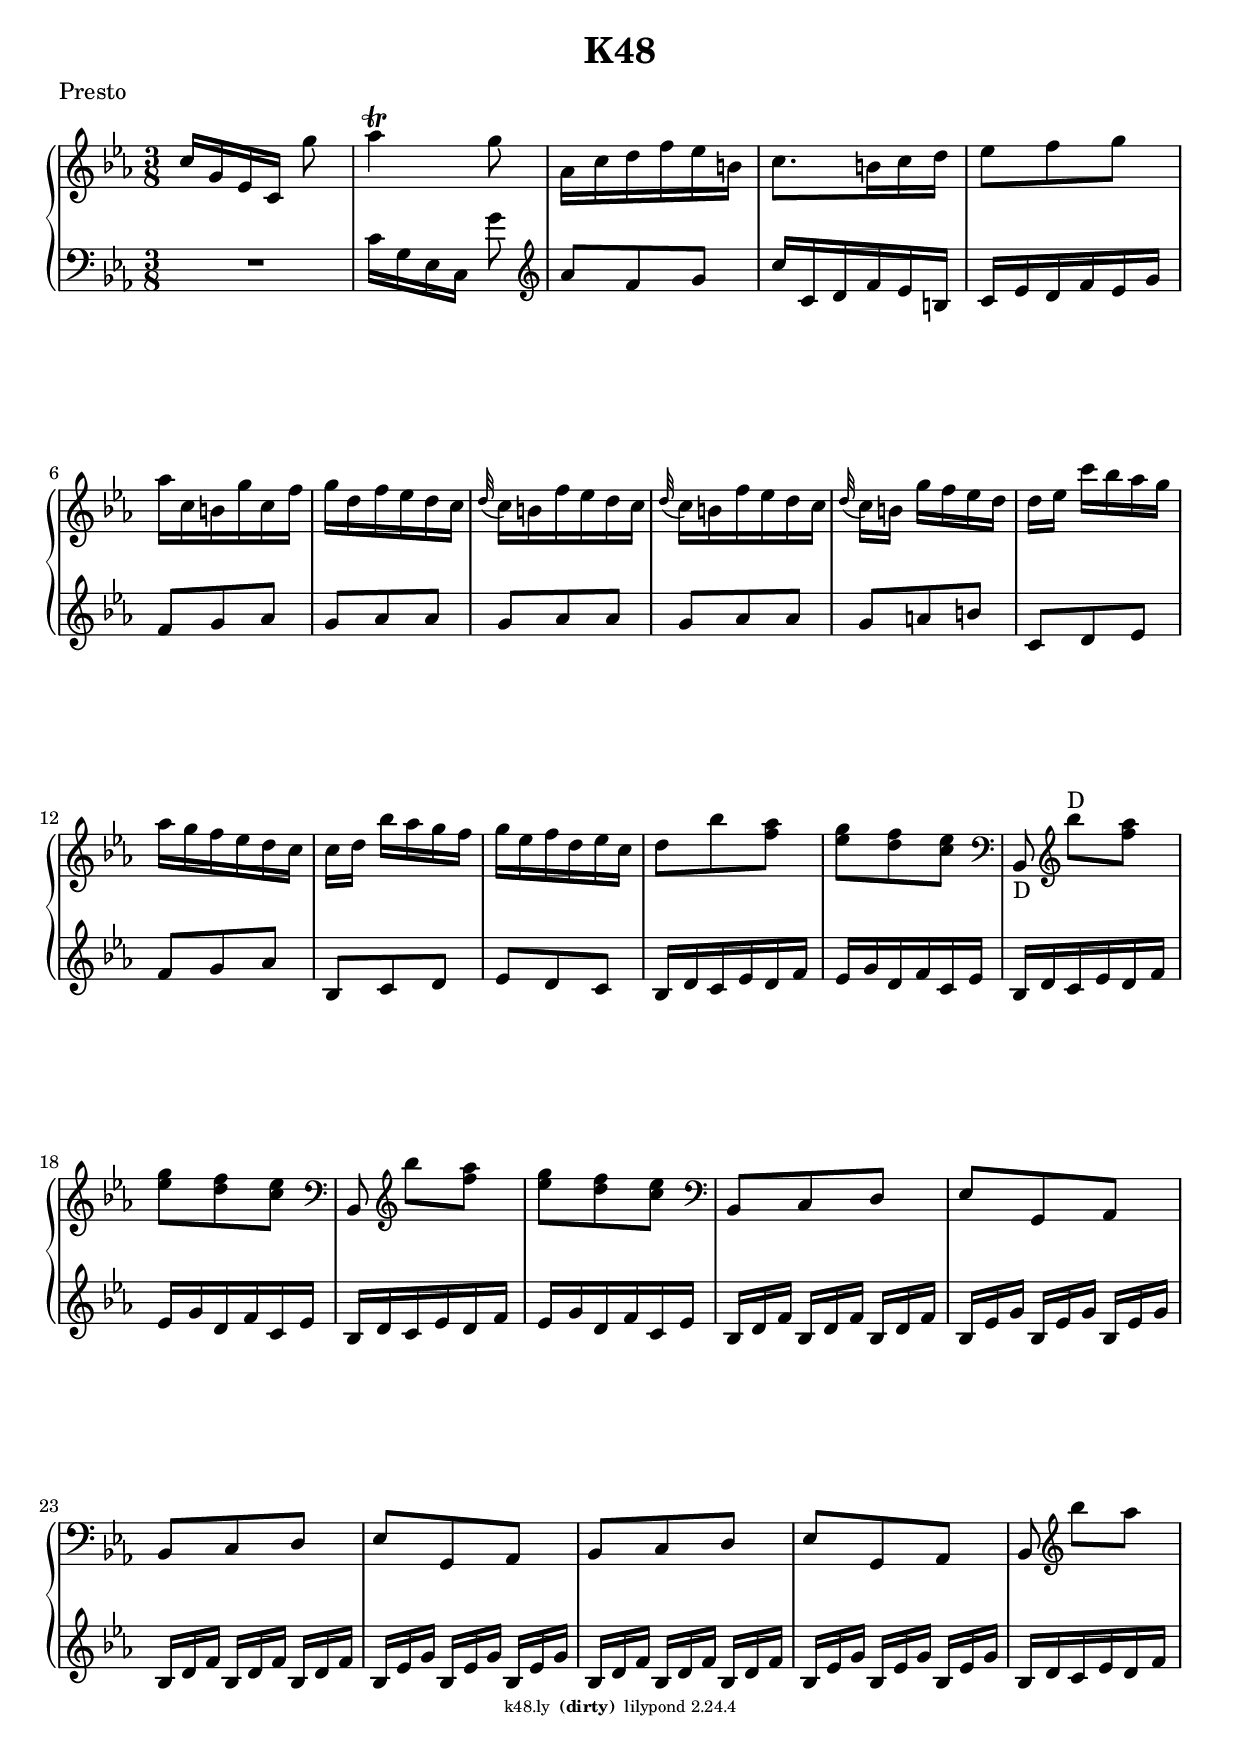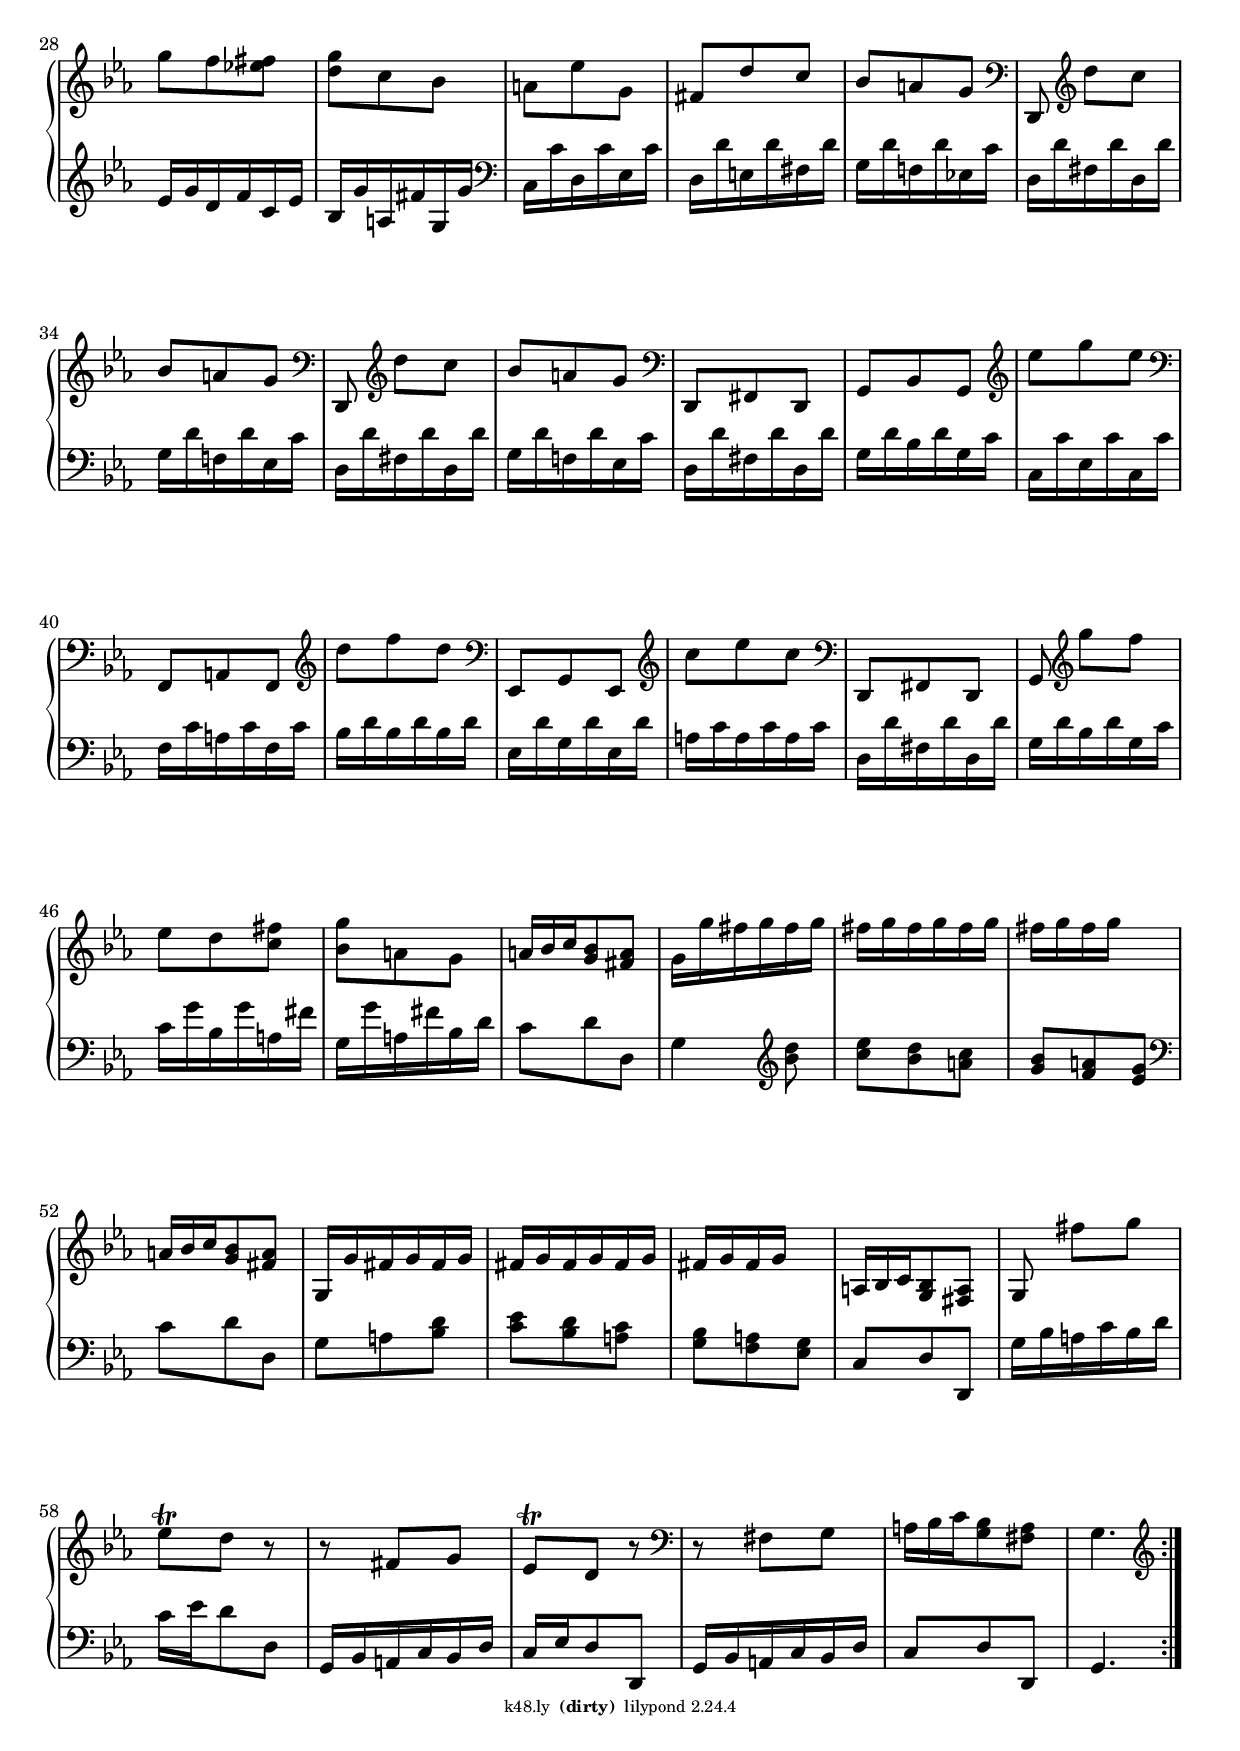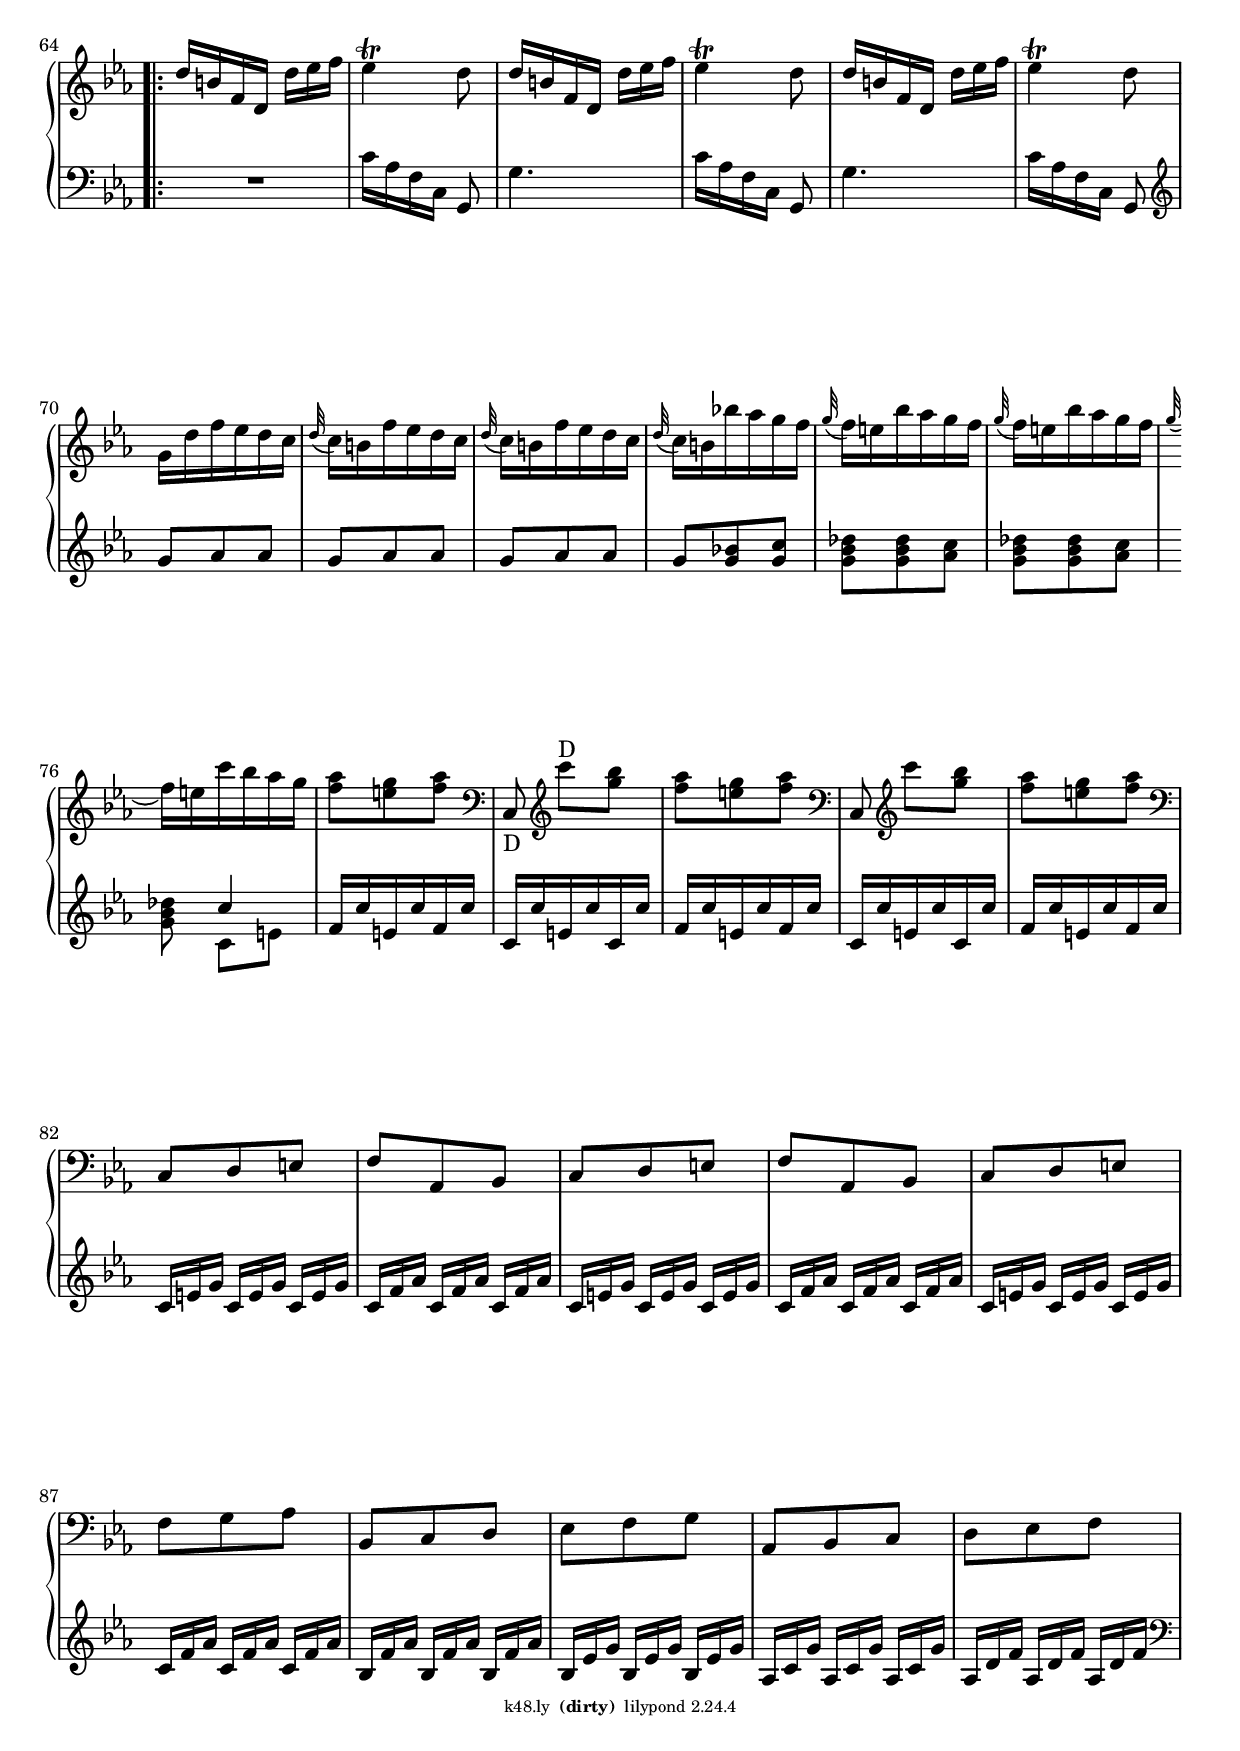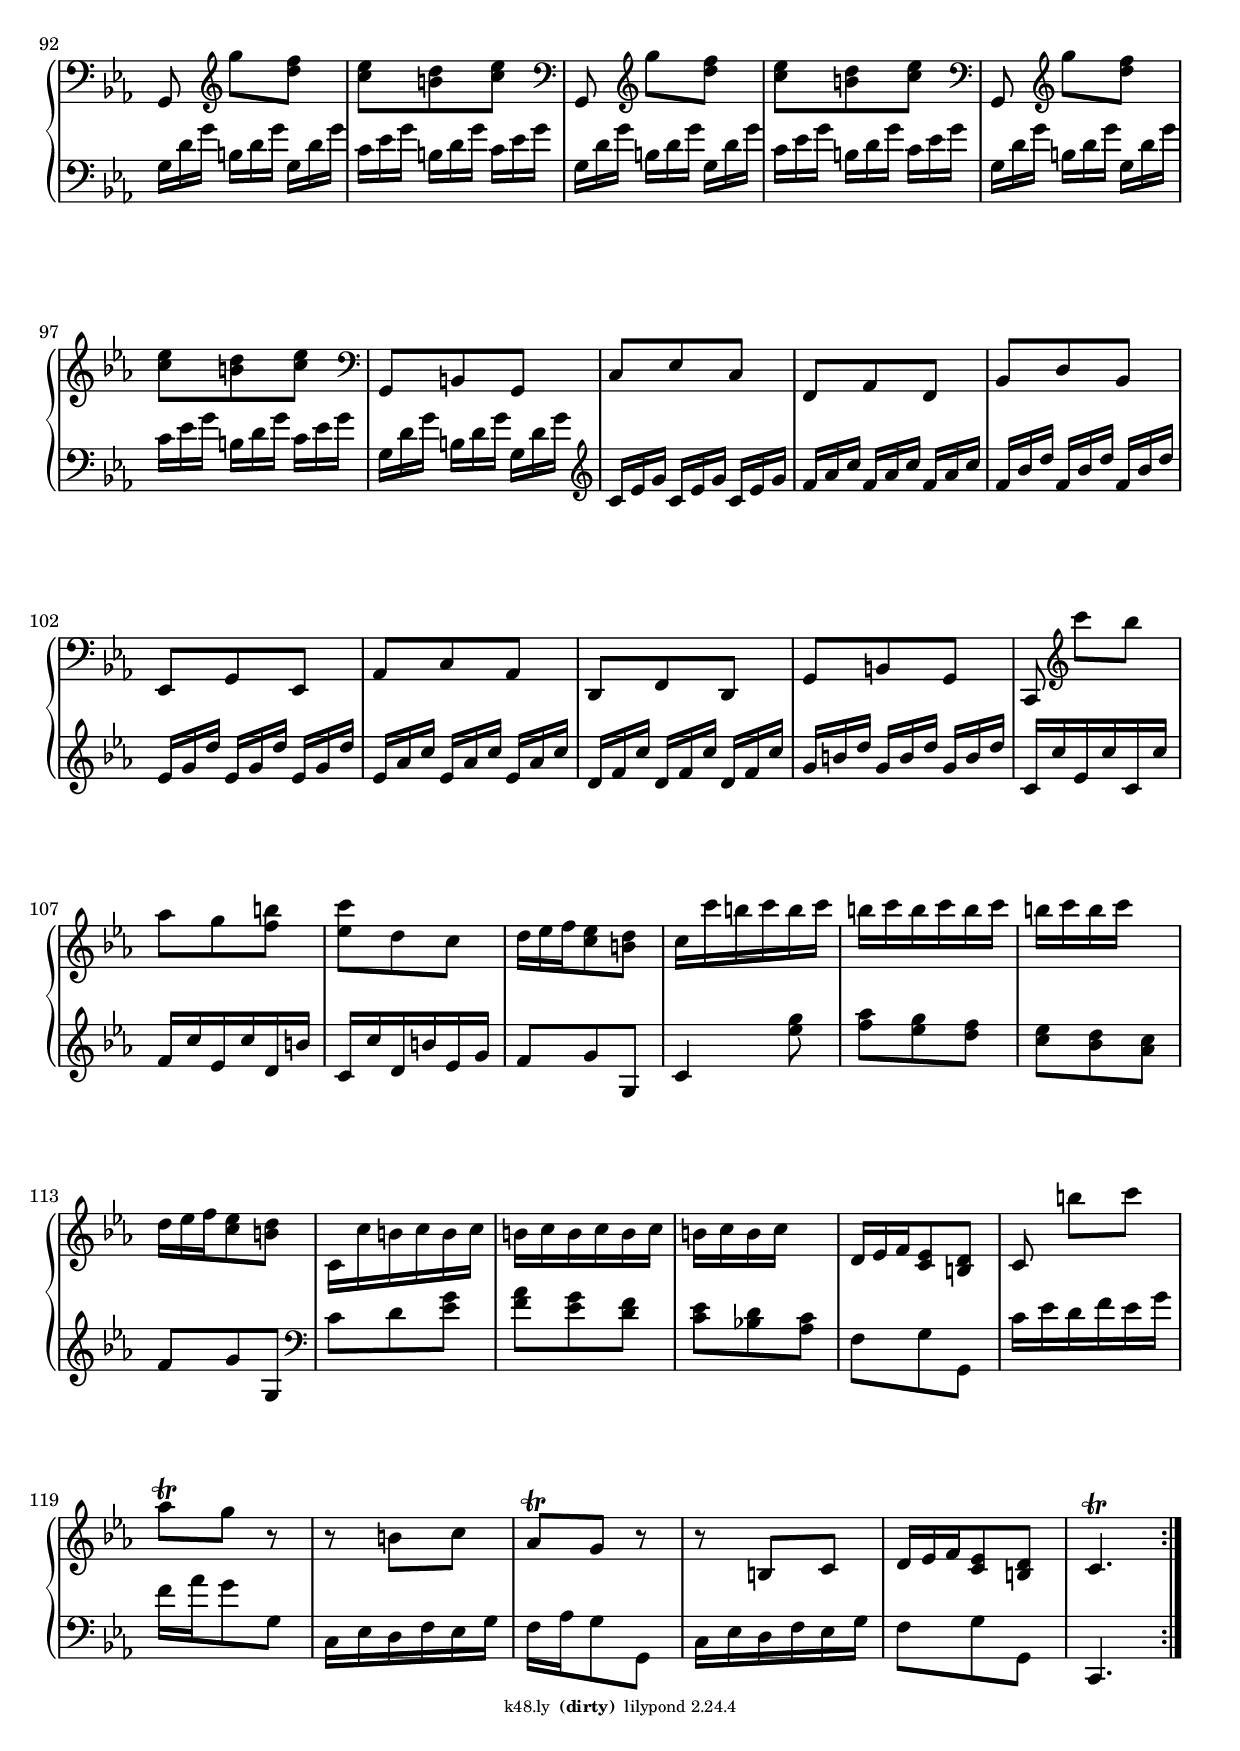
\version "2.18.2"

\include "../../include/general.ily"

breaks = {
  \repeat volta 2 {
    s4.*5 \break s4.*6 \break s4.*6 \break s4.*5 \break s4.*5 \break \pageBreak
    s4.*6 \break s4.*6 \break s4.*6 \break s4.*6 \break s4.*6 \break s4.*6 \break \pageBreak
  }
  \repeat volta 2 {
    s4.*6 \break s4.*6 \break s4.*6 \break s4.*5 \break s4.*5 \break \pageBreak
    s4.*5 \break s4.*5 \break s4.*5 \break s4.*6 \break s4.*6 \break s4.*6 \break \pageBreak
  }
}

#(set-global-staff-size 20)
\version "2.18.2"

su = \stemUp
sd = \stemDown
sn = \stemNeutral
tu = \tieUp
td = \tieDown
tn = \tieNeutral
cstr = \change Staff = "right"
cstl = \change Staff = "left"

\header {
  title = "K48"
  meter = "Presto"
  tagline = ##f
}

global = {
  \key c \minor
  \time 3/8
}

right = \relative c'' {
  \global
 
  \repeat volta 2 {
    c16[ g ees c] g''8
    aes4-\trill g8
    aes,16 c d f ees b
    c8. b16 c d
    ees8 f g
    
    aes16 c, b g' c, f
    g d f ees d c
    \repeat unfold 2 { \appoggiatura d32 c16 b f' ees d c }
    \appoggiatura d32 c16 b g'[ f ees d] 
    d ees c'[ bes aes g]
    
    aes g f ees d c 
    c d bes'[ aes g f]
    g ees f d ees c
    d8 bes' <f aes>
    <ees g> <d f> <c ees>
    
    \clef bass bes,,_"D" \clef treble bes'''[^"D" <f aes>]
    <ees g> <d f> <c ees>
    \clef bass bes,, \clef treble bes'''[ <f aes>]
    <ees g> <d f> <c ees>
    \repeat unfold 3 {
      \clef bass bes,, c d
      ees g, aes
    }
    bes \clef treble bes'''[ aes]
    
    g f <ees! fis>
    <d g> c bes
    a ees' g,
    fis d' c
    bes a g
    \repeat unfold 2 {
      \clef bass d,, \clef treble d'''[ c]
      bes a g
    }
    \clef bass d,, fis d
    g bes g
    \clef treble ees''' g ees
    
    \clef bass f,,, a f
    \clef treble d''' f d
    \clef bass ees,,, g ees
    \clef treble c''' ees c
    \clef bass d,,, fis d
    g \clef treble g'''[ f]
    
    ees d <c fis>
    <bes g'> a g
    a16*2/3 bes c <g bes>8 <fis a>
    g16 g' \repeat unfold 7 { fis g } s8
    a,16*2/3 bes c <g bes>8 <fis a>
    g,16 g' \repeat unfold 7 { fis g } s8
    
    a,16*2/3 bes c <g bes>8 <fis a>
    g fis''[ g]
    ees-\trill d r 
    r fis, g
    ees-\trill d r
    \clef bass r fis, g
    a16*2/3 bes c <g bes>8 <fis a>
    g4.
  }
  
  \repeat volta 2 {
    \clef treble \repeat unfold 3 {
      d''16 b f d d'16*2/3[ ees f]
      ees4-\trill d8 }
    
    g,16 d' f ees d c 
    \repeat unfold 2 { \appoggiatura d32 c16 b f' ees d c }
    \appoggiatura d32 c16 b bes'! aes g f
    \repeat unfold 2 { \appoggiatura g32 f16 e bes' aes g f }
    
    \appoggiatura g32 f16 e c' bes aes g
    <f aes>8 <e g> <f aes>
    \clef bass c,,_"D" \clef treble c'''[^"D" <g bes>]
    <f aes> <e g> <f aes>
    \clef bass c,, \clef treble c'''[ <g bes>]
    <f aes> <e g> <f aes>
    
    \clef bass \su \repeat unfold 2 {
      c,, d e f aes, bes }
    c d e
    
    \sn f g aes 
    bes, c d
    ees f g
    aes, bes c
    d ees f
    
    \repeat unfold 3 {
      \clef bass g, \clef treble g'''[ <d f>]
      <c ees> <b d> <c ees> }
    
    \clef bass g,, b g
    c ees c
    f, aes f
    bes d bes
    
    ees, g ees
    aes c aes
    d, f d
    g b g
    c, \clef treble c''''[ bes]
    
    aes g <f b>
    <ees c'> d c
    d16*2/3 ees f <c es>8 <b d>
    c16 c' \repeat unfold 7 { b c} s8
    d,16*2/3 ees f <c es>8 <b d>
    \sd c,16 c' \repeat unfold 7 { b c} s8
    \sn d,16*2/3 ees f <c es>8 <b d>
    c b''[ c]
    
    aes-\trill g r
    r b, c
    aes-\trill g r
    r b, c
    d16*2/3 ees f <c es>8 <b d>
    c4.-\trill
  }
}
 
left = \relative c' {
  \global
  
  \repeat volta 2 {
    R4.
    c16[ g ees c] g''8
    \clef treble aes f g
    c16 c, d f ees b
    c ees d f ees g
    
    f8 g aes
    \repeat unfold 3 { g aes aes }
    g a b
    c, d ees
    
    f g aes
    bes, c d
    ees d c
    \repeat unfold 3 {
      bes16 d c ees d f
      ees g d f c ees
    }
    
    \repeat unfold 3 {
      \repeat unfold 3 { bes16*2/3[ d f] }
      \repeat unfold 3 { bes,[ ees g] }
    }
    bes,16 d c ees d f
    ees g d f c ees
    bes g' a, fis' g, g'
    
    \clef bass 
    <<{ c,, s d s ees s d s e s fis s g s f! s ees! s }
      { s c' s c s c s d s d s d s d s d s c }>> 
    \repeat unfold 2 {
      <<{ d, s fis s d s g s f! s ees s }
        { \repeat unfold 5 { s d' } s c }>>
    }
    <<{ d, s fis s d s g s bes s g s }
      { \repeat unfold 5 { s d' } s c }>>

    <<{ c, s ees s c s f s a s f s }
      { \repeat unfold 6 { s c'} }>>
    bes d bes d bes d
    ees, d' g, d' ees, d'
    a c a c a c
    <<{ d, s fis s d s g s bes s g s }
      { \repeat unfold 5 { s d' } s c }>>

    c g' bes, g' a, fis'
    g, g' a, fis' bes, d
    c8 d d,
    g4 \clef treble <bes' d>8
    <c ees> <bes d> <a c>
    <g bes> <f a> <ees g>
    
    \clef bass c d d,
    g a <bes d>8
    <c ees> <bes d> <a c>
    <g bes> <f a> <ees g>
    c d d,
    
    g'16 bes a c bes d
    c ees d8 d,
    g,16 bes a c bes d
    c ees d8 d,
    g16 bes a c bes d
    c8 d d,
    g4.
  }
  
  \repeat volta 2 {
    R4.
    \repeat unfold 2 {
      c'16[ aes f c] g8
      g'4. 
    } c16[ aes f c] g8
    
    \clef treble \repeat unfold 3 {
      g''aes aes }
    g <g bes!> <g c>
    \repeat unfold 2 { <g bes des> q <aes c> }
    
    <g bes des> <<{ c4 } \\ { c,8 e }>>
    <<{ \repeat unfold 2 { f16 s e s f s c s e s c s } f s e s f s }
      { \repeat unfold 15 { s c' } }>>
    
    \repeat unfold 3 {
      \repeat unfold 3 { c,16*2/3[ e g] }
      \repeat unfold 3 { c,[ f aes] }
    }
    
    \repeat unfold 3 { bes,[ f' aes] }
    \repeat unfold 3 { bes,[ ees g] }
    \repeat unfold 3 { aes,[ c g'] }
    \repeat unfold 3 { aes,[ d f] }
    
    \clef bass
    \repeat unfold 3 { 
      g,[ d' g] b,[ d g] g,[ d' g]
      c,[ ees g] b,[ d g] c,[ ees g]
    } g,[ d' g] b,[ d g] g,[ d' g]
    
    \clef treble \su
    \repeat unfold 3 { c,[ ees g] }
    \repeat unfold 3 { f[ aes c] }
    \repeat unfold 3 { f,[ bes d] }
    
    \repeat unfold 3 { ees,[ g d'] }
    \repeat unfold 3 { ees,[ aes c] }
    \repeat unfold 3 { d,[ f c'] }
    \repeat unfold 3 { g[ b d] }
    c,16 c' ees, c' c, c'
    
    f, c' ees, c' d, b'
    c, c' d, b' ees, g
    f8 g g,
    \sn c4 <ees' g>8
    <f aes> <ees g> <d f>
    <c ees> <bes d> <aes c>
    
    f g g,
    \clef bass c d <ees g>8
    <f aes> <ees g> <d f>
    <c ees> <bes! d> <aes c>
    \sd f g g,
    \sn c'16 ees d f ees g
    
    f aes g8 g,
    c,16 ees d f ees g
    f aes g8 g,
    c16 ees d f ees g
    \sd f8 g g,
    \sn c,4.
  }
}

\score {
  \new PianoStaff <<
    \new Staff = "right" {
      << 
        \breaks
        \right
      >>
    }
    \new Staff = "left" { 
      <<
      \clef bass \left 
      \breaks
      >>
    }
  >>
  \layout { indent = 0 }
}

